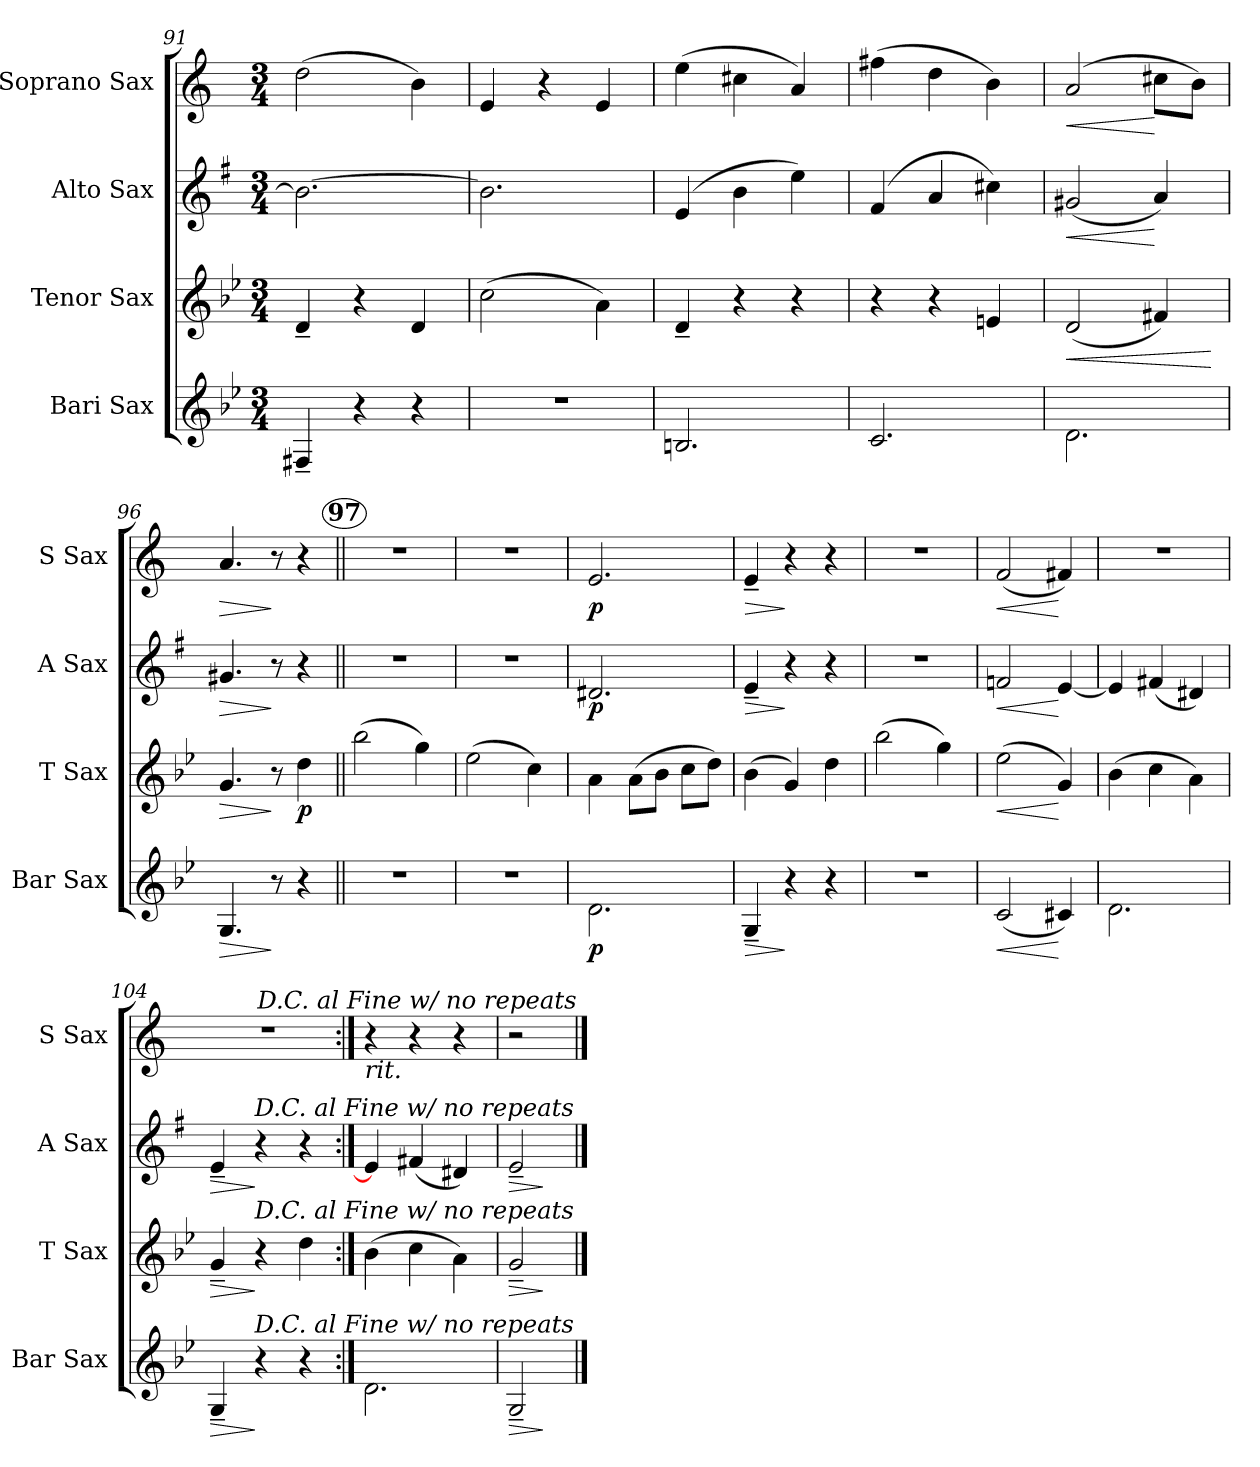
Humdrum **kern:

**kern	**dynam	**kern	**dynam	**kern	**dynam	**kern	**dynam
*part4	*part4	*part3	*part3	*part2	*part2	*part1	*part1
*staff4	*staff4	*staff3	*staff3	*staff2	*staff2	*staff1	*staff1
*I"Bari Sax	*	*I"Tenor Sax	*	*I"Alto Sax	*	*I"Soprano Sax	*
*I'Bar Sax	*	*I'T Sax	*	*I'A Sax	*	*I'S Sax	*
*clefG2	*	*clefG2	*	*clefG2	*	*clefG2	*
*ITrd12c21	*	*ITrd8c14	*	*ITrd5c9	*	*ITrd1c2	*
*k[b-e-]	*	*k[b-e-]	*	*k[b-e-]	*	*k[b-e-]	*
*B-:	*	*B-:	*	*B-:	*	*B-:	*
*M3/4	*	*M3/4	*	*M3/4	*	*M3/4	*
=91	=91	=91	=91	=91	=91	=91	=91
4FF#X~</	.	4D~</	.	2.d\_	.	(>2cc\	.
4r	.	4r	.	.	.	.	.
4r	.	4D/	.	.	.	4a\)	.
=92	=92	=92	=92	=92	=92	=92	=92
2.r	.	(>2c\	.	2.d\]	.	4d/	.
.	.	.	.	.	.	4r	.
.	.	4A\)	.	.	.	4d/	.
=93	=93	=93	=93	=93	=93	=93	=93
2.BBn/	.	4D~</	.	(4G/	.	(>4dd\	.
.	.	4r	.	4d\	.	4bn\	.
.	.	4r	.	4g\)	.	4g/)	.
=94	=94	=94	=94	=94	=94	=94	=94
2.C/	.	4r	.	(>4A/	.	(>4een\	.
.	.	4r	.	4c/	.	4cc\	.
.	.	4En/	.	4en\)	.	4a\)	.
=95	=95	=95	=95	=95	=95	=95	=95
!	!	!	!LO:HP:b	!	!LO:HP:b	!	!LO:HP:b
2.D\	.	(<2D/	<	(<2Bn/	<	(2g/	<
.	.	4F#X/)	.	4c/)	[	8bn\L	[
.	.	.	.	.	.	8a\J)	.
.	.	.	[	.	.	.	.
=96	=96	=96	=96	=96	=96	=96	=96
!	!LO:HP:b	!	!LO:HP:b	!	!LO:HP:b	!	!LO:HP:b
4.GG/	>	4.G/	>	4.Bn/	>	4.g/	>
8r	]	8r	]	8r	]	8r	]
!	!	!	!LO:DY:b	!	!	!	!
4r	.	4d\	p	4r	.	4r	.
!!LO:PB:g=z
!!LO:REH:place=s1:a:B:enc=circle:fs=9.8:t=97
=97||	=97||	=97||	=97||	=97||	=97||	=97||	=97||
2.r	.	(>2b-i\	.	2.r	.	2.r	.
.	.	4g\)	.	.	.	.	.
=98	=98	=98	=98	=98	=98	=98	=98
2.r	.	(>2e-i\	.	2.r	.	2.r	.
.	.	4c\)	.	.	.	.	.
=99	=99	=99	=99	=99	=99	=99	=99
!	!LO:DY:b	!	!	!	!LO:DY:b	!	!LO:DY:b
2.D\	p	4A\	.	2.F#X/	p	2.d/	p
.	.	(>8A\L	.	.	.	.	.
.	.	8B-\J	.	.	.	.	.
.	.	8c\L	.	.	.	.	.
.	.	8d\J)	.	.	.	.	.
=100	=100	=100	=100	=100	=100	=100	=100
!	!LO:HP:b	!	!	!	!LO:HP:b	!	!LO:HP:b
4GG~</	>	(>4B-\	.	4G~</	>	4d~</	>
4r	]	4G/)	.	4r	]	4r	]
4r	.	4d\	.	4r	.	4r	.
=101	=101	=101	=101	=101	=101	=101	=101
2.r	.	(>2b-\	.	2.r	.	2.r	.
.	.	4g\)	.	.	.	.	.
=102	=102	=102	=102	=102	=102	=102	=102
!	!LO:HP:b	!	!LO:HP:b	!	!LO:HP:b	!	!LO:HP:b
(<2C/	<	(>2e-\	<	2A-X/	<	(<2e-/	<
4C#X/)	[	4G/)	[	[4G/	[	4en/)	[
=103	=103	=103	=103	=103	=103	=103	=103
2.D\	.	(>4B-\	.	4G/]	.	2.r	.
.	.	4c\	.	(<4An/	.	.	.
.	.	4A\)	.	4F#X/)	.	.	.
=104	=104	=104	=104	=104	=104	=104	=104
!	!LO:HP:b	!	!LO:HP:b	!	!LO:HP:b	!	!
4GG~</	>	4G~</	>	4G~</	>	2.r	.
4r	]	4r	]	4r	]	.	.
4r	.	4d\	.	4r	.	.	.
=105:|!	=105:|!	=105:|!	=105:|!	=105:|!	=105:|!	=105:|!	=105:|!
!	!	!	!	!	!	!LO:TX:b:i:t=rit.	!
2.D\	.	(>4B-\	.	4G/]	.	4r	.
.	.	4c\	.	(<4An/	.	4r	.
.	.	4A\)	.	4F#X/)	.	4r	.
=106	=106	=106	=106	=106	=106	=106	=106
!	!LO:HP:b	!	!LO:HP:b	!	!LO:HP:b	!	!
2GG~<Z/	>	2G~<Z/	>	2G~<Z/	>	2r	.
.	]	.	]	.	]	.	.
!	!	!	!	!	!	!LO:TX:a:i:rj:t=D.C. al Fine w/ no repeats	!
!	!	!	!	!LO:TX:a:i:rj:t=D.C. al Fine w/ no repeats	!	!	!
!	!	!LO:TX:a:i:rj:t=D.C. al Fine w/ no repeats	!	!	!	!	!
!LO:TX:a:i:rj:t=D.C. al Fine w/ no repeats	!	!	!	!	!	!	!
==	==	==	==	==	==	==	==
*-	*-	*-	*-	*-	*-	*-	*-
